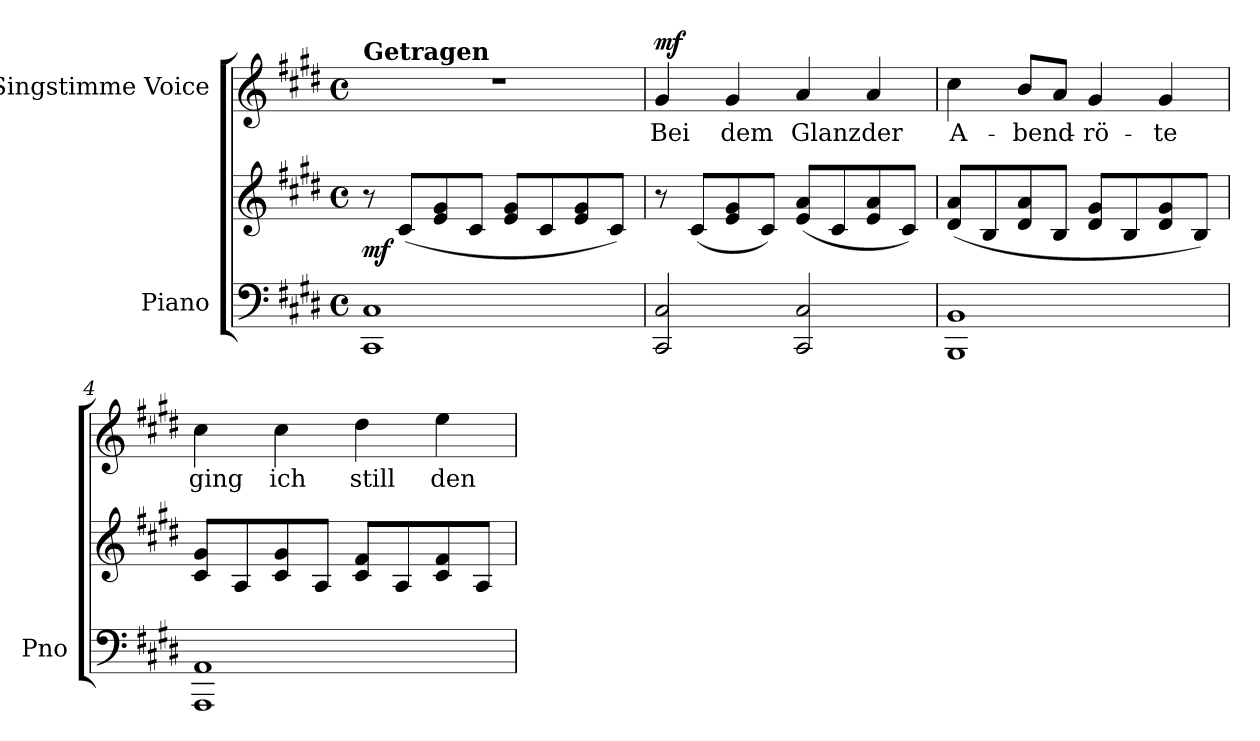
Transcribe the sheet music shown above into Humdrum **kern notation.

**kern	**kern	**dynam	**kern	**text	**dynam
*part2	*part2	*part2	*part1	*part1	*part1
*staff3	*staff2	*staff2/3	*staff1	*staff1	*staff1
*I"Piano	*	*	*I"Singstimme Voice	*	*
*I'Pno	*	*	*	*	*
*clefF4	*clefG2	*	*clefG2	*	*
*k[f#c#g#d#]	*k[f#c#g#d#]	*	*k[f#c#g#d#]	*	*
*M4/4	*M4/4	*	*M4/4	*	*
*met(c)	*met(c)	*	*met(c)	*	*
=1	=1	=1	=1	=1	=1
!	!	!	!LO:TX:a:B:t=Getragen	!	!
!	!	!LO:DY:b	!	!	!
1CC# 1C#	8r	mf	1r	.	.
.	(8c#/L	.	.	.	.
.	8e/ 8g#/	.	.	.	.
.	8c#/J	.	.	.	.
.	8e/ 8g#/L	.	.	.	.
.	8c#/	.	.	.	.
.	8e/ 8g#/	.	.	.	.
.	8c#/J)	.	.	.	.
=2	=2	=2	=2	=2	=2
!	!	!	!	!	!LO:DY:a
2CC#/ 2C#/	8r	.	4g#/	Bei	mf
.	(8c#/L	.	.	.	.
.	8e/ 8g#/	.	4g#/	dem	.
.	8c#/J)	.	.	.	.
2CC#/ 2C#/	(8e/ 8a/L	.	4a/	Glanz	.
.	8c#/	.	.	.	.
.	8e/ 8a/	.	4a/	der	.
.	8c#/J)	.	.	.	.
=3	=3	=3	=3	=3	=3
1BBB 1BB	(8d#/ 8a/L	.	4cc#\	A-	.
.	8B/	.	.	.	.
.	8d#/ 8a/	.	8b/L	-bend-	.
.	8B/J	.	8a/J	.	.
.	8d#/ 8g#/L	.	4g#/	-rö-	.
.	8B/	.	.	.	.
.	8d#/ 8g#/	.	4g#/	-te	.
.	8B/J)	.	.	.	.
=4	=4	=4	=4	=4	=4
1AAA 1AA	8c#/ 8g#/L	.	4cc#\	ging	.
.	8A/	.	.	.	.
.	8c#/ 8g#/	.	4cc#\	ich	.
.	8A/J	.	.	.	.
.	8c#/ 8f#/L	.	4dd#\	still	.
.	8A/	.	.	.	.
.	8c#/ 8f#/	.	4ee\	den	.
.	8A/J	.	.	.	.
=	=	=	=	=	=
*-	*-	*-	*-	*-	*-
